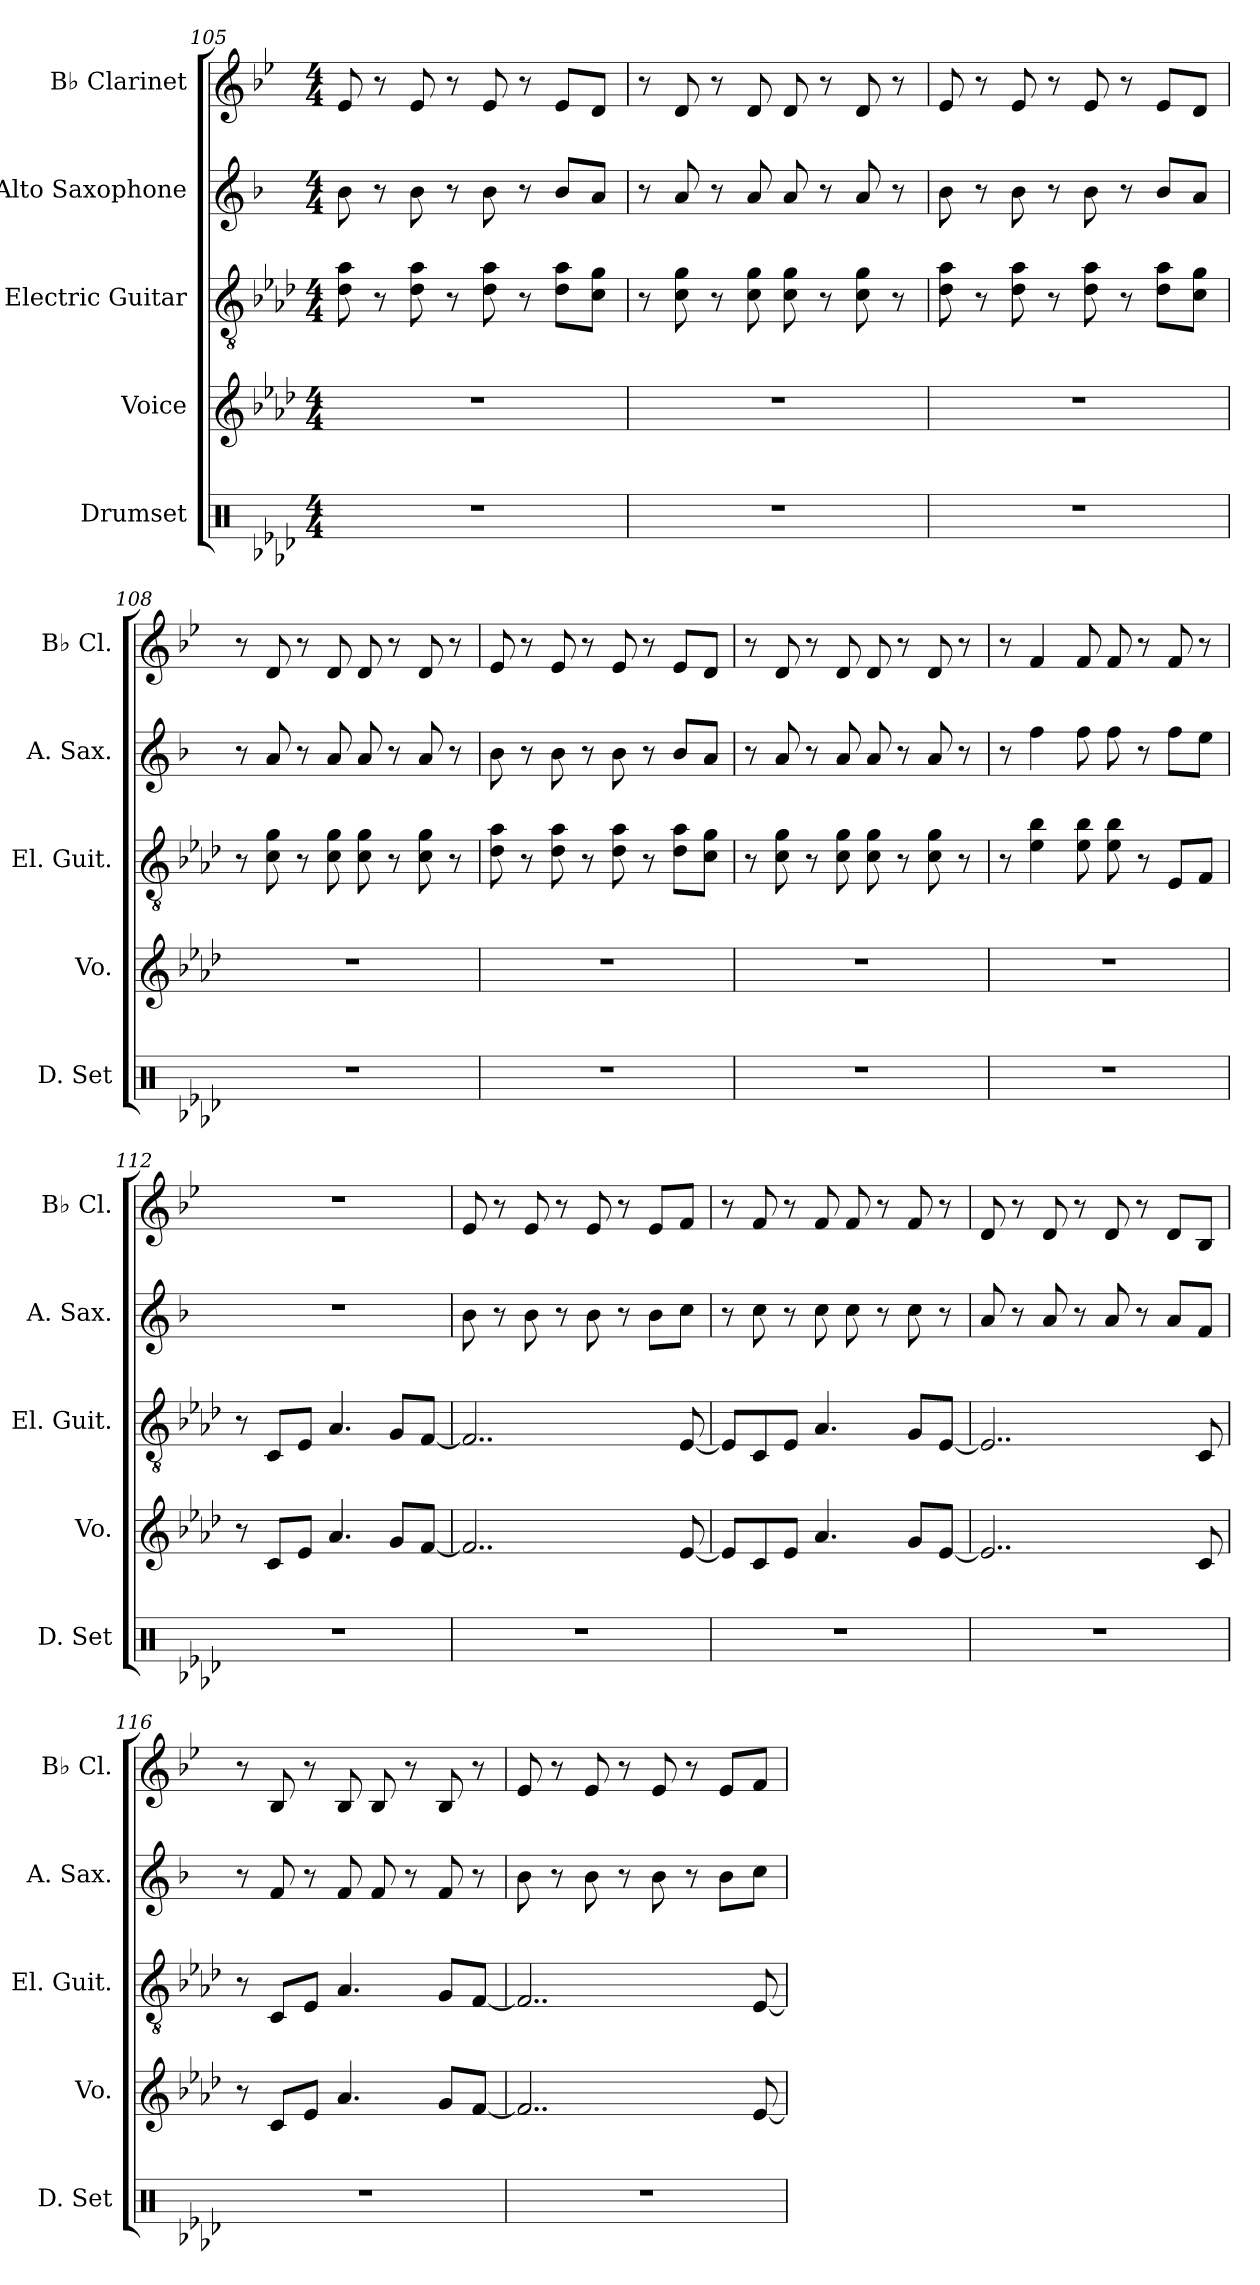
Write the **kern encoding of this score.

**kern	**kern	**kern	**kern	**kern
*part5	*part4	*part3	*part2	*part1
*staff5	*staff4	*staff3	*staff2	*staff1
*I"Drumset	*I"Voice	*I"Electric Guitar	*I"Alto Saxophone	*I"B♭ Clarinet
*I'D. Set	*I'Vo.	*I'El. Guit.	*I'A. Sax.	*I'B♭ Cl.
!!LO:PB:g=z
*clefX	*clefG2	*clefGv2	*clefG2	*clefG2
*	*	*	*ITrd5c9	*ITrd1c2
*k[b-e-a-d-]	*k[b-e-a-d-]	*k[b-e-a-d-]	*k[b-e-a-d-]	*k[b-e-a-d-]
*M4/4	*M4/4	*M4/4	*M4/4	*M4/4
=105	=105	=105	=105	=105
1r	1r	8d-\ 8a-\	8d-\	8d-/
.	.	8r	8r	8r
.	.	8d-\ 8a-\	8d-\	8d-/
.	.	8r	8r	8r
.	.	8d-\ 8a-\	8d-\	8d-/
.	.	8r	8r	8r
.	.	8d-\ 8a-\L	8d-/L	8d-/L
.	.	8c\ 8g\J	8c/J	8c/J
=106	=106	=106	=106	=106
1r	1r	8r	8r	8r
.	.	8c\ 8g\	8c/	8c/
.	.	8r	8r	8r
.	.	8c\ 8g\	8c/	8c/
.	.	8c\ 8g\	8c/	8c/
.	.	8r	8r	8r
.	.	8c\ 8g\	8c/	8c/
.	.	8r	8r	8r
=107	=107	=107	=107	=107
1r	1r	8d-\ 8a-\	8d-\	8d-/
.	.	8r	8r	8r
.	.	8d-\ 8a-\	8d-\	8d-/
.	.	8r	8r	8r
.	.	8d-\ 8a-\	8d-\	8d-/
.	.	8r	8r	8r
.	.	8d-\ 8a-\L	8d-/L	8d-/L
.	.	8c\ 8g\J	8c/J	8c/J
=108	=108	=108	=108	=108
1r	1r	8r	8r	8r
.	.	8c\ 8g\	8c/	8c/
.	.	8r	8r	8r
.	.	8c\ 8g\	8c/	8c/
.	.	8c\ 8g\	8c/	8c/
.	.	8r	8r	8r
.	.	8c\ 8g\	8c/	8c/
.	.	8r	8r	8r
!!LO:LB:g=z
=109	=109	=109	=109	=109
1r	1r	8d-\ 8a-\	8d-\	8d-/
.	.	8r	8r	8r
.	.	8d-\ 8a-\	8d-\	8d-/
.	.	8r	8r	8r
.	.	8d-\ 8a-\	8d-\	8d-/
.	.	8r	8r	8r
.	.	8d-\ 8a-\L	8d-/L	8d-/L
.	.	8c\ 8g\J	8c/J	8c/J
=110	=110	=110	=110	=110
1r	1r	8r	8r	8r
.	.	8c\ 8g\	8c/	8c/
.	.	8r	8r	8r
.	.	8c\ 8g\	8c/	8c/
.	.	8c\ 8g\	8c/	8c/
.	.	8r	8r	8r
.	.	8c\ 8g\	8c/	8c/
.	.	8r	8r	8r
=111	=111	=111	=111	=111
1r	1r	8r	8r	8r
.	.	4e-\ 4b-\	4a-\	4e-/
.	.	8e-\ 8b-\	8a-\	8e-/
.	.	8e-\ 8b-\	8a-\	8e-/
.	.	8r	8r	8r
.	.	8E-/L	8a-\L	8e-/
.	.	8F/J	8g\J	8r
=112	=112	=112	=112	=112
1r	8r	8r	1r	1r
.	8c/L	8C/L	.	.
.	8e-/J	8E-/J	.	.
.	4.a-/	4.A-/	.	.
.	8g/L	8G/L	.	.
.	[8f/J	[8F/J	.	.
!!LO:PB:g=z
=113	=113	=113	=113	=113
1r	2..f/]	2..F/]	8d-\	8d-/
.	.	.	8r	8r
.	.	.	8d-\	8d-/
.	.	.	8r	8r
.	.	.	8d-\	8d-/
.	.	.	8r	8r
.	.	.	8d-\L	8d-/L
.	[8e-/	[8E-/	8e-\J	8e-/J
=114	=114	=114	=114	=114
1r	8e-/L]	8E-/L]	8r	8r
.	8c/	8C/	8e-\	8e-/
.	8e-/J	8E-/J	8r	8r
.	4.a-/	4.A-/	8e-\	8e-/
.	.	.	8e-\	8e-/
.	.	.	8r	8r
.	8g/L	8G/L	8e-\	8e-/
.	[8e-/J	[8E-/J	8r	8r
=115	=115	=115	=115	=115
1r	2..e-/]	2..E-/]	8c/	8c/
.	.	.	8r	8r
.	.	.	8c/	8c/
.	.	.	8r	8r
.	.	.	8c/	8c/
.	.	.	8r	8r
.	.	.	8c/L	8c/L
.	8c/	8C/	8A-/J	8A-/J
=116	=116	=116	=116	=116
1r	8r	8r	8r	8r
.	8c/L	8C/L	8A-/	8A-/
.	8e-/J	8E-/J	8r	8r
.	4.a-/	4.A-/	8A-/	8A-/
.	.	.	8A-/	8A-/
.	.	.	8r	8r
.	8g/L	8G/L	8A-/	8A-/
.	[8f/J	[8F/J	8r	8r
!!LO:LB:g=z
=117	=117	=117	=117	=117
1r	2..f/]	2..F/]	8d-\	8d-/
.	.	.	8r	8r
.	.	.	8d-\	8d-/
.	.	.	8r	8r
.	.	.	8d-\	8d-/
.	.	.	8r	8r
.	.	.	8d-\L	8d-/L
.	[8e-/	[8E-/	8e-\J	8e-/J
=	=	=	=	=
*-	*-	*-	*-	*-
